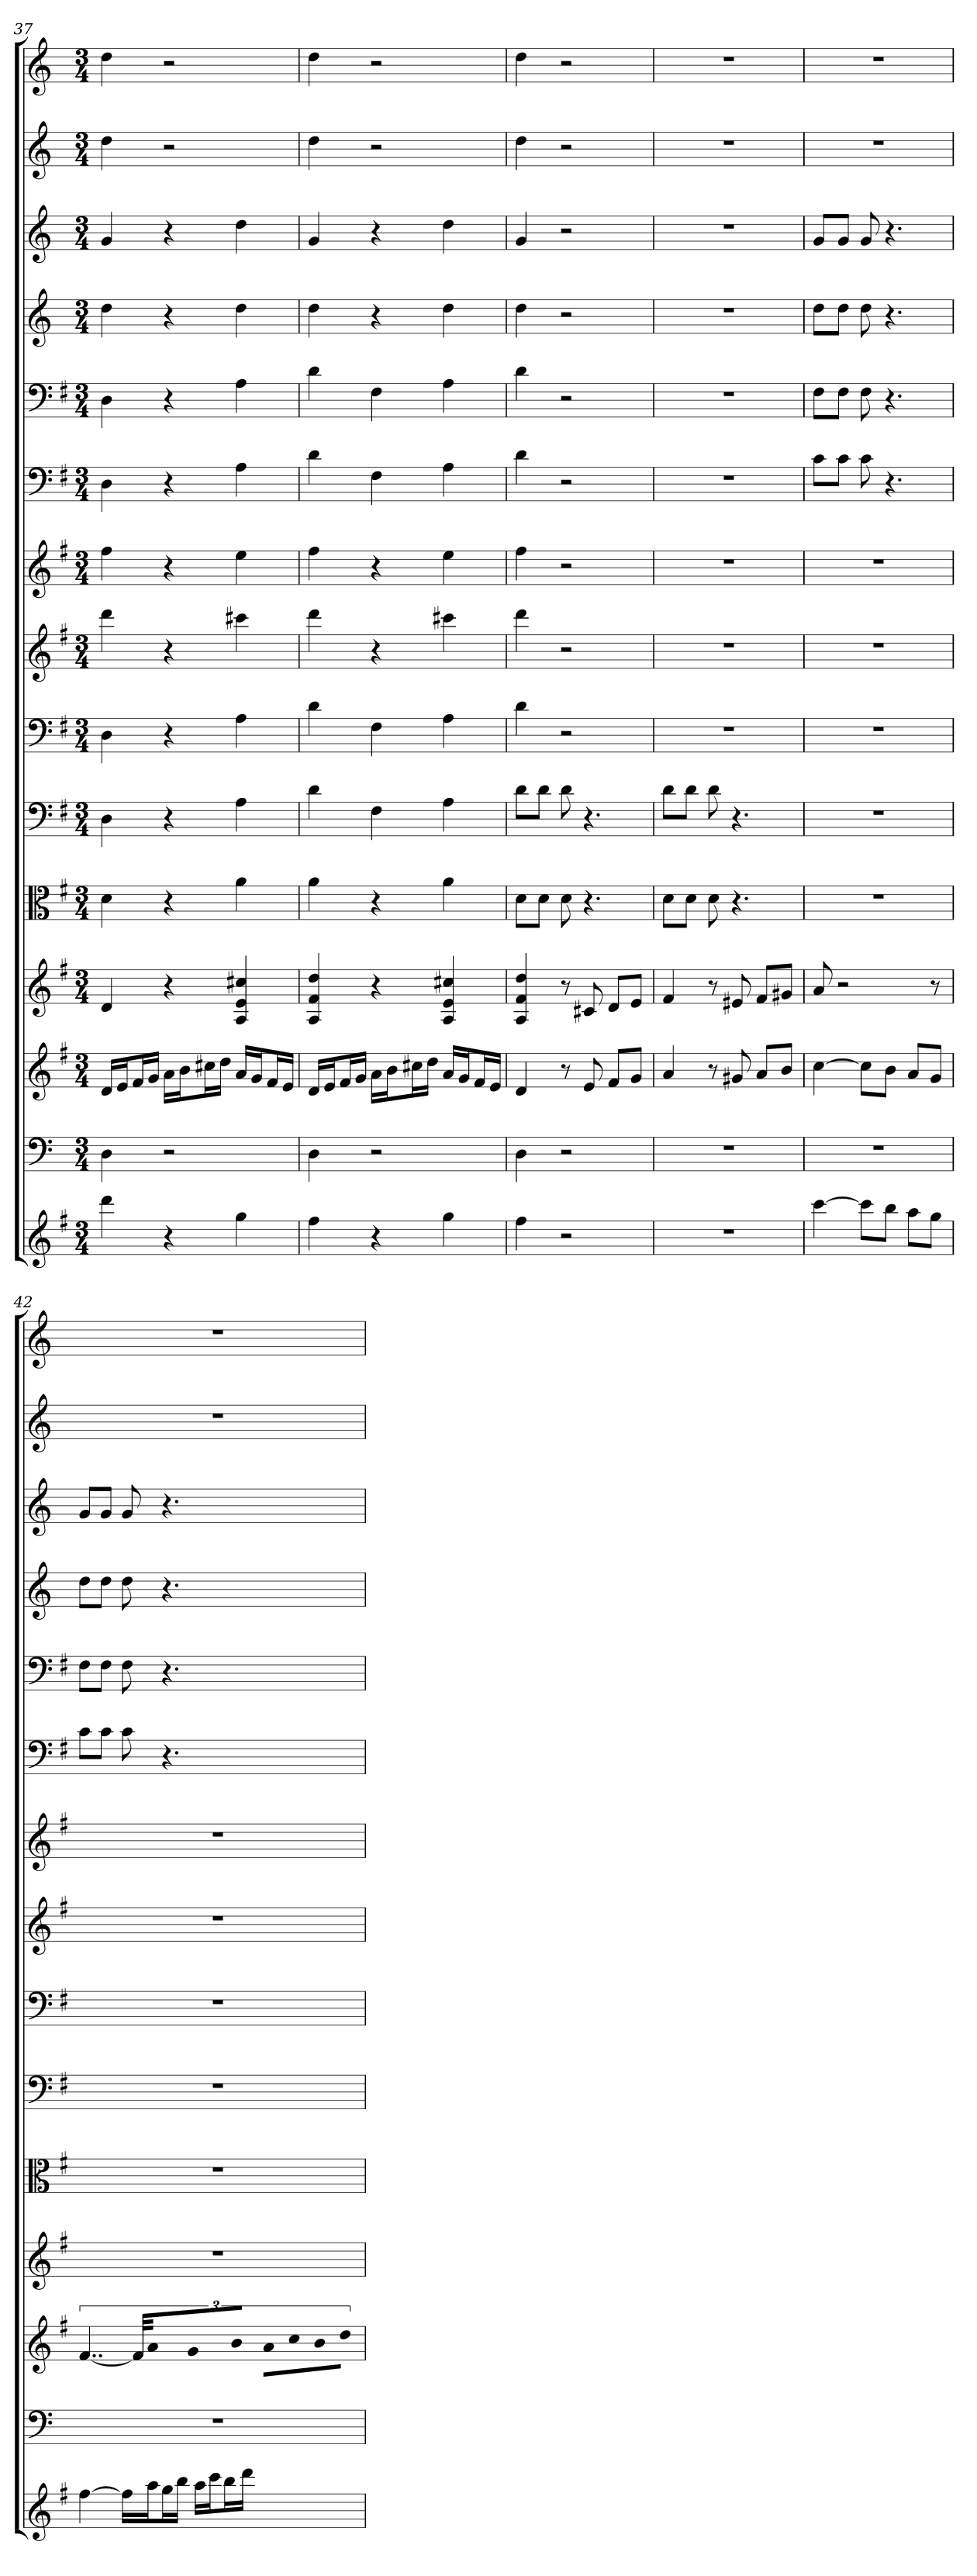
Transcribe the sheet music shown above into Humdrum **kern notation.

**kern	**kern	**kern	**kern	**kern	**kern	**kern	**kern	**kern	**kern	**kern	**kern	**kern	**kern	**kern
*part15	*part14	*part13	*part12	*part11	*part10	*part9	*part8	*part7	*part6	*part5	*part4	*part3	*part2	*part1
*staff15	*staff14	*staff13	*staff12	*staff11	*staff10	*staff9	*staff8	*staff7	*staff6	*staff5	*staff4	*staff3	*staff2	*staff1
*	*clefF4	*	*	*clefC3	*clefF4	*clefF4	*	*	*clefF4	*clefF4	*	*	*	*
*k[f#]	*k[]	*k[f#]	*k[f#]	*k[f#]	*k[f#]	*k[f#]	*k[f#]	*k[f#]	*k[f#]	*k[f#]	*k[]	*k[]	*k[]	*k[]
*M3/4	*M3/4	*M3/4	*M3/4	*M3/4	*M3/4	*M3/4	*M3/4	*M3/4	*M3/4	*M3/4	*M3/4	*M3/4	*M3/4	*M3/4
=37	=37	=37	=37	=37	=37	=37	=37	=37	=37	=37	=37	=37	=37	=37
4ddd	4D	16dLL	4d	4d	4D	4D	4ddd	4ff#	4D	4D	4dd	4g	4dd	4dd
.	.	16eJ	.	.	.	.	.	.	.	.	.	.	.	.
.	.	16f#L	.	.	.	.	.	.	.	.	.	.	.	.
.	.	16gJJ	.	.	.	.	.	.	.	.	.	.	.	.
4r	2r	16aLL	4r	4r	4r	4r	4r	4r	4r	4r	4r	4r	2r	2r
.	.	16bJ	.	.	.	.	.	.	.	.	.	.	.	.
.	.	16cc#XL	.	.	.	.	.	.	.	.	.	.	.	.
.	.	16ddJJ	.	.	.	.	.	.	.	.	.	.	.	.
4gg	.	16aLL	4A 4e 4cc#X	4a	4A	4A	4ccc#X	4ee	4A	4A	4dd	4dd	.	.
.	.	16gJ	.	.	.	.	.	.	.	.	.	.	.	.
.	.	16f#L	.	.	.	.	.	.	.	.	.	.	.	.
.	.	16eJJ	.	.	.	.	.	.	.	.	.	.	.	.
=38	=38	=38	=38	=38	=38	=38	=38	=38	=38	=38	=38	=38	=38	=38
4ff#	4D	16dLL	4A 4f# 4dd	4a	4d	4d	4ddd	4ff#	4d	4d	4dd	4g	4dd	4dd
.	.	16eJ	.	.	.	.	.	.	.	.	.	.	.	.
.	.	16f#L	.	.	.	.	.	.	.	.	.	.	.	.
.	.	16gJJ	.	.	.	.	.	.	.	.	.	.	.	.
4r	2r	16aLL	4r	4r	4F#	4F#	4r	4r	4F#	4F#	4r	4r	2r	2r
.	.	16bJ	.	.	.	.	.	.	.	.	.	.	.	.
.	.	16cc#XL	.	.	.	.	.	.	.	.	.	.	.	.
.	.	16ddJJ	.	.	.	.	.	.	.	.	.	.	.	.
4gg	.	16aLL	4A 4e 4cc#X	4a	4A	4A	4ccc#X	4ee	4A	4A	4dd	4dd	.	.
.	.	16gJ	.	.	.	.	.	.	.	.	.	.	.	.
.	.	16f#L	.	.	.	.	.	.	.	.	.	.	.	.
.	.	16eJJ	.	.	.	.	.	.	.	.	.	.	.	.
=39	=39	=39	=39	=39	=39	=39	=39	=39	=39	=39	=39	=39	=39	=39
4ff#	4D	4d	4A 4f# 4dd	8d\L	8d\L	4d	4ddd	4ff#	4d	4d	4dd	4g	4dd	4dd
.	.	.	.	8d\J	8d\J	.	.	.	.	.	.	.	.	.
2r	2r	8r	8r	8d	8d	2r	2r	2r	2r	2r	2r	2r	2r	2r
.	.	8e	8c#X	4.r	4.r	.	.	.	.	.	.	.	.	.
.	.	8f#L	8dL	.	.	.	.	.	.	.	.	.	.	.
.	.	8gJ	8eJ	.	.	.	.	.	.	.	.	.	.	.
=40	=40	=40	=40	=40	=40	=40	=40	=40	=40	=40	=40	=40	=40	=40
2.r	2.r	4a	4f#	8d\L	8d\L	2.r	2.r	2.r	2.r	2.r	2.r	2.r	2.r	2.r
.	.	.	.	8d\J	8d\J	.	.	.	.	.	.	.	.	.
.	.	8r	8r	8d	8d	.	.	.	.	.	.	.	.	.
.	.	8g#X	8e#X	4.r	4.r	.	.	.	.	.	.	.	.	.
.	.	8aL	8f#L	.	.	.	.	.	.	.	.	.	.	.
.	.	8bJ	8g#XJ	.	.	.	.	.	.	.	.	.	.	.
=41	=41	=41	=41	=41	=41	=41	=41	=41	=41	=41	=41	=41	=41	=41
[4ccc	2.r	[4cc	8a	2.r	2.r	2.r	2.r	2.r	8c\L	8F#\L	8ddL	8gL	2.r	2.r
.	.	.	2r	.	.	.	.	.	8c\J	8F#\J	8ddJ	8gJ	.	.
8cccL]	.	8ccL]	.	.	.	.	.	.	8c	8F#	8dd	8g	.	.
8bbJ	.	8bJ	.	.	.	.	.	.	4.r	4.r	4.r	4.r	.	.
8aaL	.	8aL	.	.	.	.	.	.	.	.	.	.	.	.
8ggJ	.	8gJ	8r	.	.	.	.	.	.	.	.	.	.	.
=42	=42	=42	=42	=42	=42	=42	=42	=42	=42	=42	=42	=42	=42	=42
[4ff#	2.r	[6..f#	2.r	2.r	2.r	2.r	2.r	2.r	8c\L	8F#\L	8ddL	8gL	2.r	2.r
.	.	.	.	.	.	.	.	.	8c\J	8F#\J	8ddJ	8gJ	.	.
16ff#LL]	.	.	.	.	.	.	.	.	8c	8F#	8dd	8g	.	.
.	.	48f#KLL]	.	.	.	.	.	.	.	.	.	.	.	.
16aaJ	.	16aJ	.	.	.	.	.	.	.	.	.	.	.	.
16ggL	.	16gL	.	.	.	.	.	.	4.r	4.r	4.r	4.r	.	.
16bbJJ	.	16bJJ	.	.	.	.	.	.	.	.	.	.	.	.
16aaLL	.	16aLL	.	.	.	.	.	.	.	.	.	.	.	.
16cccJ	.	16ccJ	.	.	.	.	.	.	.	.	.	.	.	.
16bbL	.	16bL	.	.	.	.	.	.	.	.	.	.	.	.
16dddJJ	.	16ddJJ	.	.	.	.	.	.	.	.	.	.	.	.
=	=	=	=	=	=	=	=	=	=	=	=	=	=	=
*-	*-	*-	*-	*-	*-	*-	*-	*-	*-	*-	*-	*-	*-	*-
